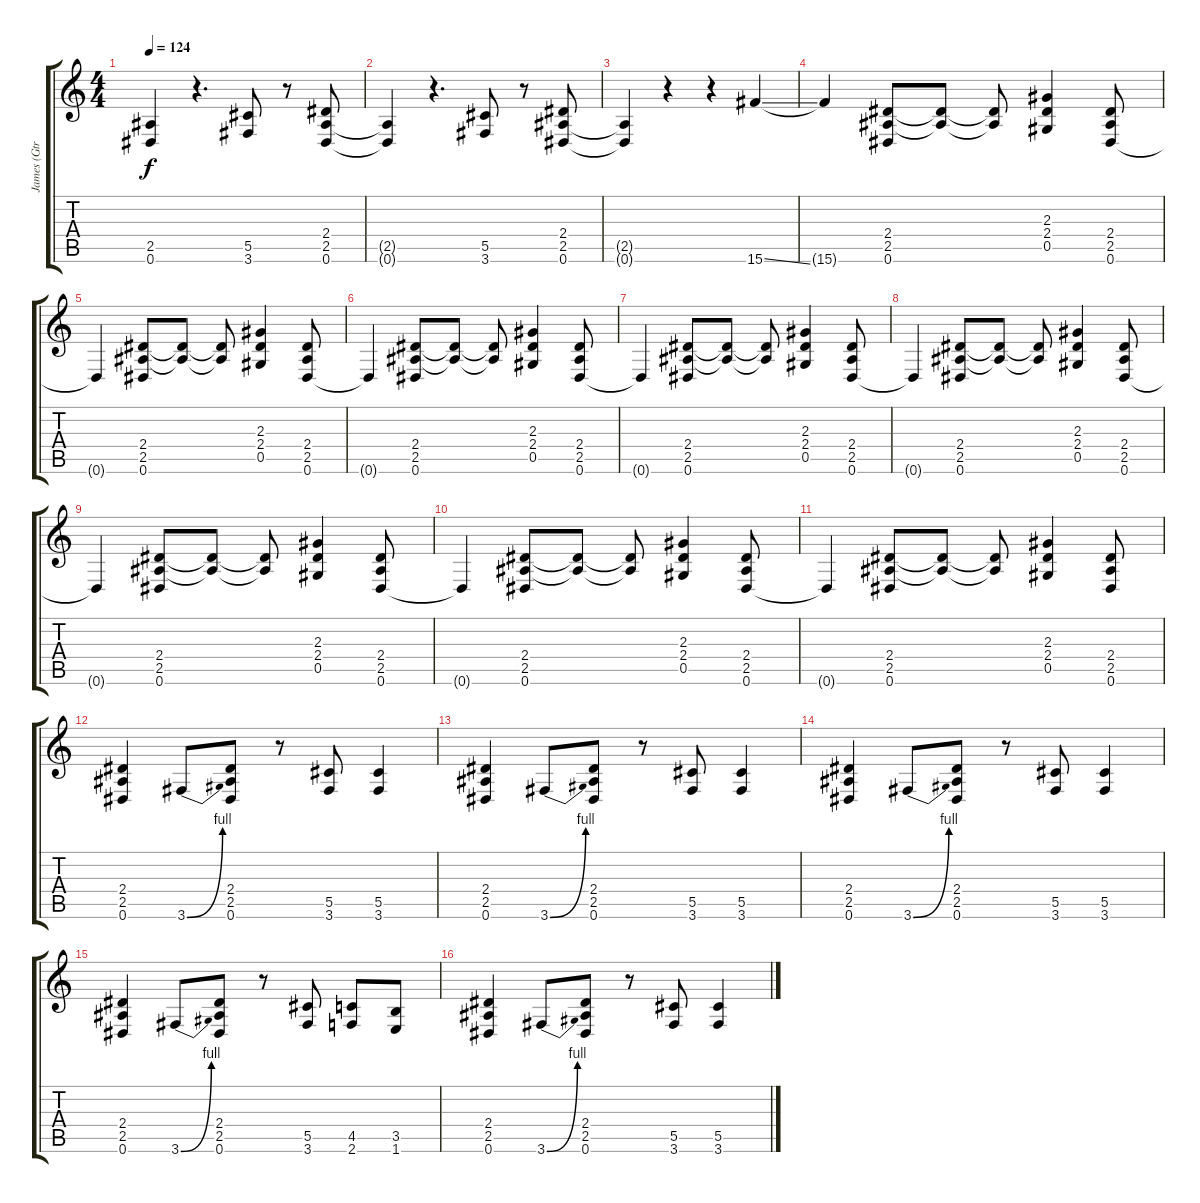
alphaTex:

\track ("James (Gtr. 3)" "James (Gtr") {instrument distortionguitar}
\staff {score tabs}
\tuning (Eb4 Bb3 Gb3 Db3 Ab2 Eb2) {hide}
\ts (4 4)
\tempo 124
\clef g2
\ks c
(2.5{t} 0.6{t}).4{dy f} r.4{d} (5.5 3.6).8 r.8 (2.4 2.5 0.6).8 |
(2.5{t} 0.6{t}).4 r.4{d} (5.5 3.6).8 r.8 (2.4 2.5 0.6).8 |
(2.5{t} 0.6{t}).4 r.4 r.4 15.6{ss}.4{volume 13} |
15.6{t}.4 (2.4 2.5 0.6).8 (2.4{t} 2.5{t}).8 (2.4{t} 2.5{t}).8 (2.3 2.4 0.5).4 (2.4 2.5 0.6).8 |
0.6{t}.4 (2.4 2.5 0.6).8 (2.4{t} 2.5{t}).8 (2.4{t} 2.5{t}).8 (2.3 2.4 0.5).4 (2.4 2.5 0.6).8 |
0.6{t}.4 (2.4 2.5 0.6).8 (2.4{t} 2.5{t}).8 (2.4{t} 2.5{t}).8 (2.3 2.4 0.5).4 (2.4 2.5 0.6).8 |
0.6{t}.4 (2.4 2.5 0.6).8 (2.4{t} 2.5{t}).8 (2.4{t} 2.5{t}).8 (2.3 2.4 0.5).4 (2.4 2.5 0.6).8 |
0.6{t}.4 (2.4 2.5 0.6).8 (2.4{t} 2.5{t}).8 (2.4{t} 2.5{t}).8 (2.3 2.4 0.5).4 (2.4 2.5 0.6).8 |
0.6{t}.4 (2.4 2.5 0.6).8 (2.4{t} 2.5{t}).8 (2.4{t} 2.5{t}).8 (2.3 2.4 0.5).4 (2.4 2.5 0.6).8 |
0.6{t}.4 (2.4 2.5 0.6).8 (2.4{t} 2.5{t}).8 (2.4{t} 2.5{t}).8 (2.3 2.4 0.5).4 (2.4 2.5 0.6).8 |
0.6{t}.4 (2.4 2.5 0.6).8 (2.4{t} 2.5{t}).8 (2.4{t} 2.5{t}).8 (2.3 2.4 0.5).4 (2.4 2.5 0.6).8 |
(2.4 2.5 0.6).4{volume 15} 3.6{be (bend 0 0 60 4)}.8 (2.4 2.5 0.6).8 r.8 (5.5 3.6).8 (5.5 3.6).4 |
(2.4 2.5 0.6).4 3.6{be (bend 0 0 60 4)}.8 (2.4 2.5 0.6).8 r.8 (5.5 3.6).8 (5.5 3.6).4 |
(2.4 2.5 0.6).4 3.6{be (bend 0 0 60 4)}.8 (2.4 2.5 0.6).8 r.8 (5.5 3.6).8 (5.5 3.6).4 |
(2.4 2.5 0.6).4 3.6{be (bend 0 0 60 4)}.8 (2.4 2.5 0.6).8 r.8 (5.5 3.6).8 (4.5 2.6).8 (3.5 1.6).8 |
(2.4 2.5 0.6).4 3.6{be (bend 0 0 60 4)}.8 (2.4 2.5 0.6).8 r.8 (5.5 3.6).8 (5.5 3.6).4
